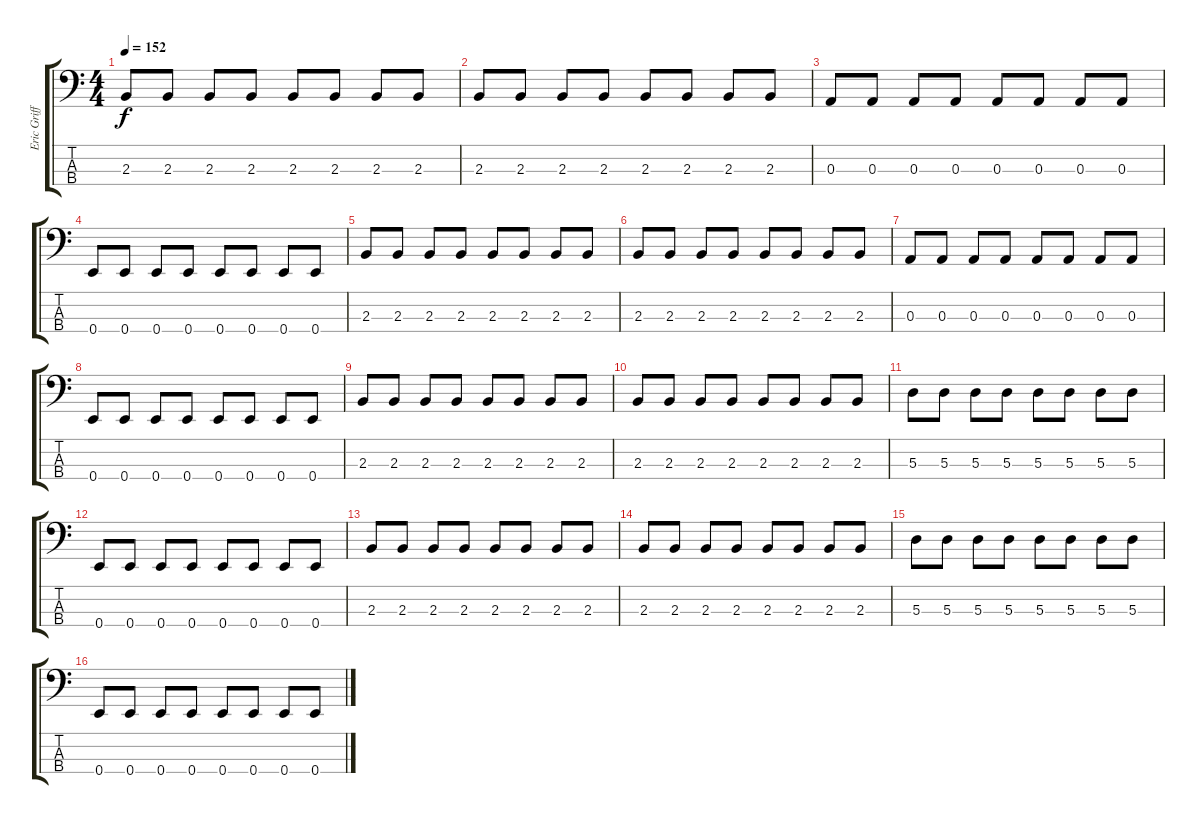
\track ("Eric Griffin" "Eric Griff") {instrument electricbasspick}
\staff {score tabs}
\tuning (G2 D2 A1 E1) {hide}
\ts (4 4)
\tempo 152
\clef f4
\ks c
2.3.8{dy f} 2.3.8 2.3.8 2.3.8 2.3.8 2.3.8 2.3.8 2.3.8 |
2.3.8 2.3.8 2.3.8 2.3.8 2.3.8 2.3.8 2.3.8 2.3.8 |
0.3.8 0.3.8 0.3.8 0.3.8 0.3.8 0.3.8 0.3.8 0.3.8 |
0.4.8 0.4.8 0.4.8 0.4.8 0.4.8 0.4.8 0.4.8 0.4.8 |
2.3.8 2.3.8 2.3.8 2.3.8 2.3.8 2.3.8 2.3.8 2.3.8 |
2.3.8 2.3.8 2.3.8 2.3.8 2.3.8 2.3.8 2.3.8 2.3.8 |
0.3.8 0.3.8 0.3.8 0.3.8 0.3.8 0.3.8 0.3.8 0.3.8 |
0.4.8 0.4.8 0.4.8 0.4.8 0.4.8 0.4.8 0.4.8 0.4.8 |
2.3.8 2.3.8 2.3.8 2.3.8 2.3.8 2.3.8 2.3.8 2.3.8 |
2.3.8 2.3.8 2.3.8 2.3.8 2.3.8 2.3.8 2.3.8 2.3.8 |
5.3.8 5.3.8 5.3.8 5.3.8 5.3.8 5.3.8 5.3.8 5.3.8 |
0.4.8 0.4.8 0.4.8 0.4.8 0.4.8 0.4.8 0.4.8 0.4.8 |
2.3.8 2.3.8 2.3.8 2.3.8 2.3.8 2.3.8 2.3.8 2.3.8 |
2.3.8 2.3.8 2.3.8 2.3.8 2.3.8 2.3.8 2.3.8 2.3.8 |
5.3.8 5.3.8 5.3.8 5.3.8 5.3.8 5.3.8 5.3.8 5.3.8 |
0.4.8 0.4.8 0.4.8 0.4.8 0.4.8 0.4.8 0.4.8 0.4.8
